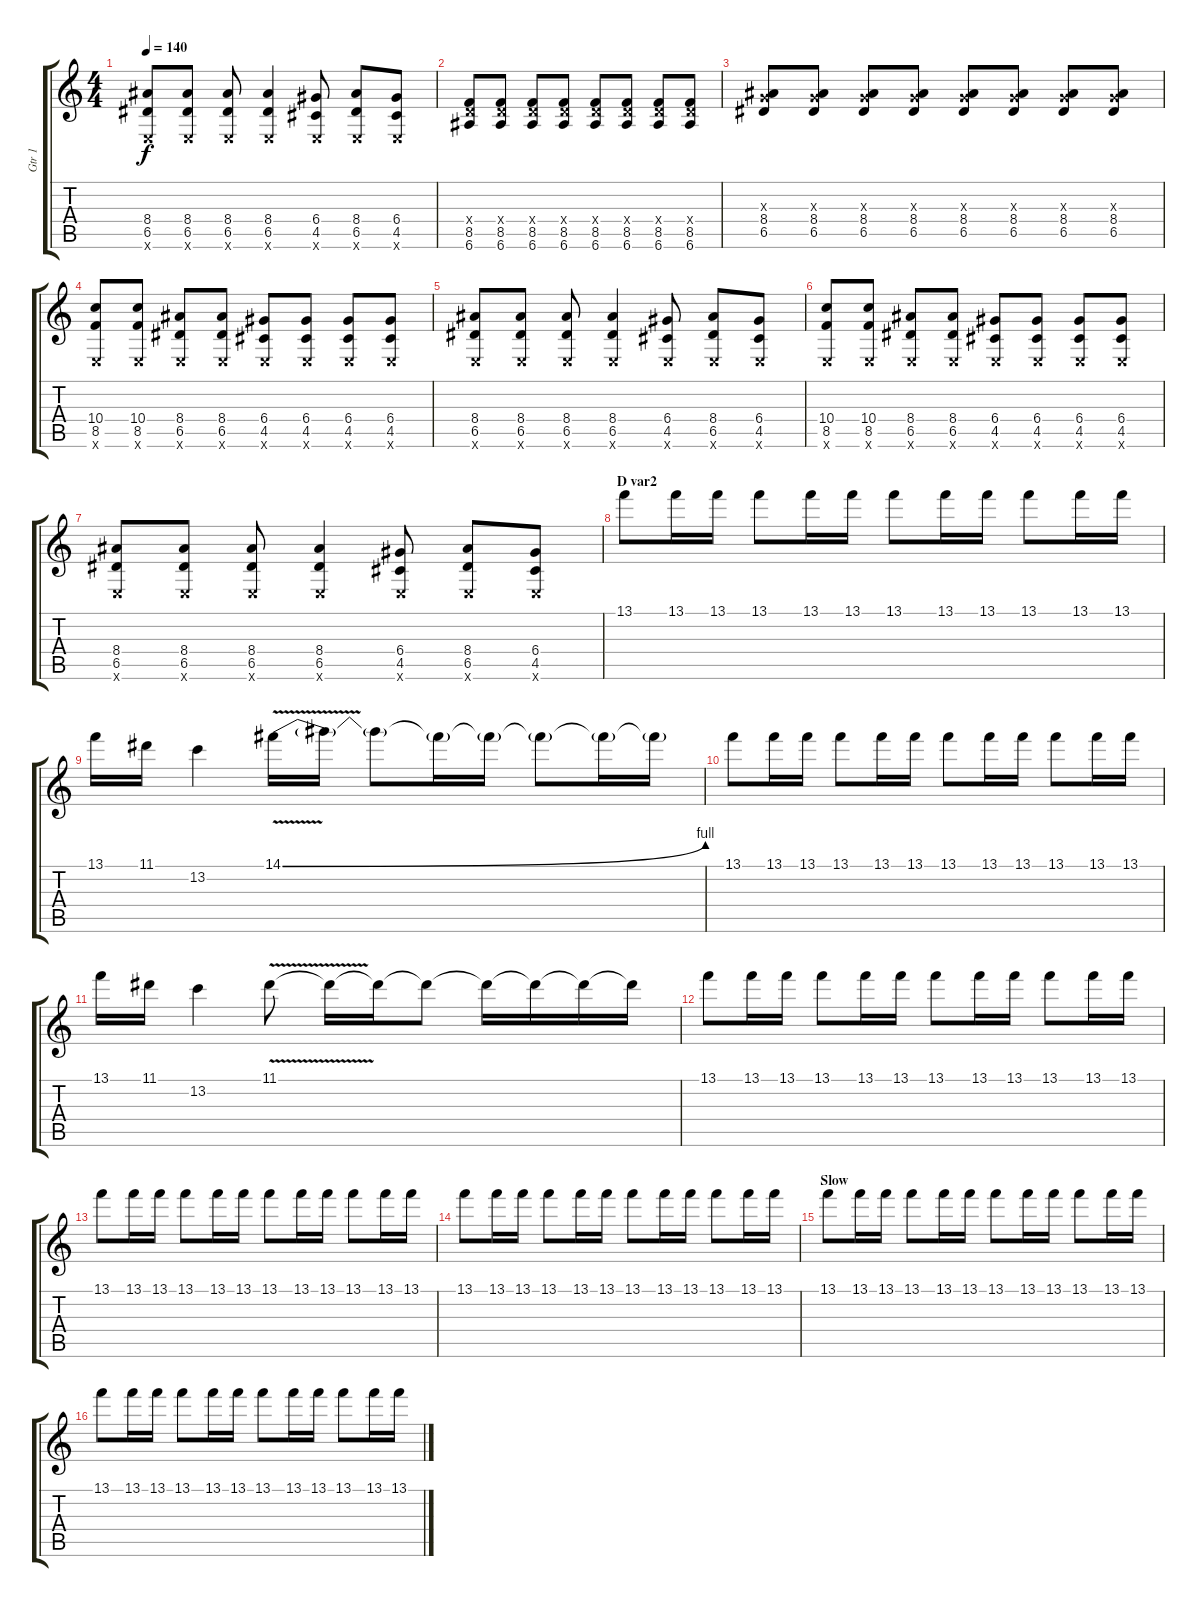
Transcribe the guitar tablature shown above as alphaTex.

\track ("Gtr 1" "Gtr 1") {instrument distortionguitar}
\staff {score tabs}
\tuning (E4 B3 G3 D3 A2 E2) {hide}
\ts (4 4)
\tempo 140
\clef g2
\ks c
(8.4 6.5 0.6{x}).8{dy f} (8.4 6.5 0.6{x}).8 (8.4 6.5 0.6{x}).8 (8.4 6.5 0.6{x}).4 (6.4 4.5 0.6{x}).8 (8.4 6.5 0.6{x}).8 (6.4 4.5 0.6{x}).8 |
(0.4{x} 8.5 6.6).8 (0.4{x} 8.5 6.6).8 (0.4{x} 8.5 6.6).8 (0.4{x} 8.5 6.6).8 (0.4{x} 8.5 6.6).8 (0.4{x} 8.5 6.6).8 (0.4{x} 8.5 6.6).8 (0.4{x} 8.5 6.6).8 |
(0.3{x} 8.4 6.5).8 (0.3{x} 8.4 6.5).8 (0.3{x} 8.4 6.5).8 (0.3{x} 8.4 6.5).8 (0.3{x} 8.4 6.5).8 (0.3{x} 8.4 6.5).8 (0.3{x} 8.4 6.5).8 (0.3{x} 8.4 6.5).8 |
(10.4 8.5 0.6{x}).8 (10.4 8.5 0.6{x}).8 (8.4 6.5 0.6{x}).8 (8.4 6.5 0.6{x}).8 (6.4 4.5 0.6{x}).8 (6.4 4.5 0.6{x}).8 (6.4 4.5 0.6{x}).8 (6.4 4.5 0.6{x}).8 |
(8.4 6.5 0.6{x}).8 (8.4 6.5 0.6{x}).8 (8.4 6.5 0.6{x}).8 (8.4 6.5 0.6{x}).4 (6.4 4.5 0.6{x}).8 (8.4 6.5 0.6{x}).8 (6.4 4.5 0.6{x}).8 |
(10.4 8.5 0.6{x}).8 (10.4 8.5 0.6{x}).8 (8.4 6.5 0.6{x}).8 (8.4 6.5 0.6{x}).8 (6.4 4.5 0.6{x}).8 (6.4 4.5 0.6{x}).8 (6.4 4.5 0.6{x}).8 (6.4 4.5 0.6{x}).8 |
(8.4 6.5 0.6{x}).8 (8.4 6.5 0.6{x}).8 (8.4 6.5 0.6{x}).8 (8.4 6.5 0.6{x}).4 (6.4 4.5 0.6{x}).8 (8.4 6.5 0.6{x}).8 (6.4 4.5 0.6{x}).8 |
\section ("" "D var2")
13.1.8 13.1.16 13.1.16 13.1.8 13.1.16 13.1.16 13.1.8 13.1.16 13.1.16 13.1.8 13.1.16 13.1.16 |
13.1.16 11.1.16 13.2.4 14.1{be (bend 0 0 60 4) v}.16 14.1{t}.16 14.1{t}.8 14.1{t}.16 14.1{t}.16 14.1{t}.8 14.1{t}.16 14.1{t}.16 |
13.1.8 13.1.16 13.1.16 13.1.8 13.1.16 13.1.16 13.1.8 13.1.16 13.1.16 13.1.8 13.1.16 13.1.16 |
13.1.16 11.1.16 13.2.4 11.1{v}.8 11.1{t}.16 11.1{t}.16 11.1{t}.8 11.1{t}.16 11.1{t}.16 11.1{t}.16 11.1{t}.16 |
13.1.8 13.1.16 13.1.16 13.1.8 13.1.16 13.1.16 13.1.8 13.1.16 13.1.16 13.1.8 13.1.16 13.1.16 |
13.1.8 13.1.16 13.1.16 13.1.8 13.1.16 13.1.16 13.1.8 13.1.16 13.1.16 13.1.8 13.1.16 13.1.16 |
13.1.8 13.1.16 13.1.16 13.1.8 13.1.16 13.1.16 13.1.8 13.1.16 13.1.16 13.1.8 13.1.16 13.1.16 |
\section ("" "Slow")
13.1.8 13.1.16 13.1.16 13.1.8 13.1.16 13.1.16 13.1.8 13.1.16 13.1.16 13.1.8 13.1.16 13.1.16 |
13.1.8 13.1.16 13.1.16 13.1.8 13.1.16 13.1.16 13.1.8 13.1.16 13.1.16 13.1.8 13.1.16 13.1.16
